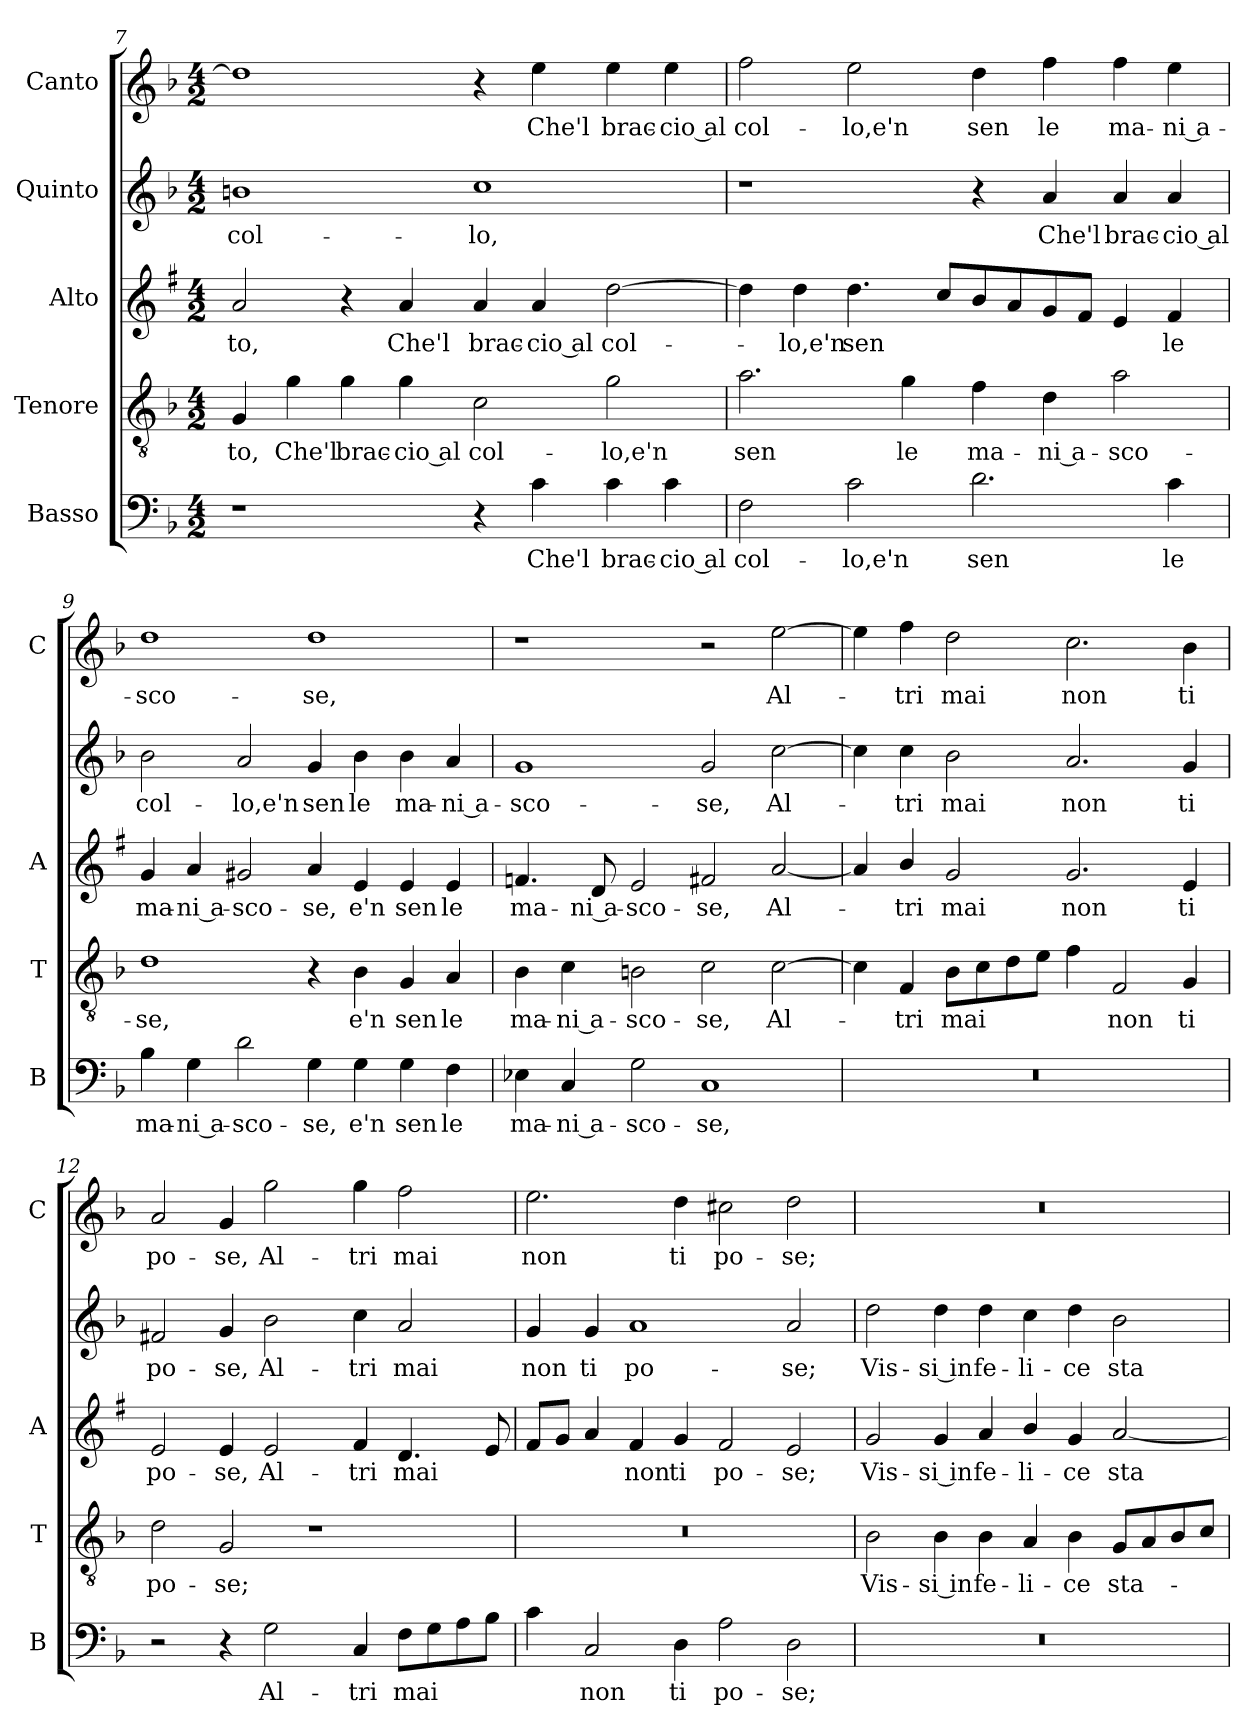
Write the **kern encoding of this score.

**kern	**text	**kern	**text	**kern	**text	**kern	**text	**kern	**text
*part5	*part5	*part4	*part4	*part3	*part3	*part2	*part2	*part1	*part1
*staff5	*staff5	*staff4	*staff4	*staff3	*staff3	*staff2	*staff2	*staff1	*staff1
*I"Basso	*	*I"Tenore	*	*I"Alto	*	*I"Quinto	*	*I"Canto	*
*I'B	*	*I'T	*	*I'A	*	*	*	*I'C	*
*clefF4	*	*clefGv2	*	*clefG2	*	*clefG2	*	*clefG2	*
*	*	*	*	*ITrd1c2	*	*	*	*	*
*k[b-]	*	*k[b-]	*	*k[b-]	*	*k[b-]	*	*k[b-]	*
*F:	*	*F:	*	*F:	*	*F:	*	*F:	*
*M4/2	*	*M4/2	*	*M4/2	*	*M4/2	*	*M4/2	*
=7	=7	=7	=7	=7	=7	=7	=7	=7	=7
!	!	!	!LO:LY:b	!	!LO:LY:b	!	!LO:LY:b	!	!
1r	.	4G/	-to,	2g/	-to,	1bn	col-	1dd]	.
!	!	!	!LO:LY:b	!	!	!	!	!	!
.	.	4g\	Che'l	.	.	.	.	.	.
!	!	!	!LO:LY:b	!	!	!	!	!	!
.	.	4g\	brac-	4r	.	.	.	.	.
!	!	!	!LO:LY:b	!	!LO:LY:b	!	!	!	!
.	.	4g\	-cio al	4g/	Che'l	.	.	.	.
!	!	!	!LO:LY:b	!	!LO:LY:b	!	!LO:LY:b	!	!
4r	.	2c\	col-	4g/	brac-	1cc	-lo,	4r	.
!	!LO:LY:b	!	!	!	!LO:LY:b	!	!	!	!LO:LY:b
4c\	Che'l	.	.	4g/	-cio al	.	.	4ee\	Che'l
!	!LO:LY:b	!	!LO:LY:b	!	!LO:LY:b	!	!	!	!LO:LY:b
4c\	brac-	2g\	-lo,e'n	[2cc\	col-	.	.	4ee\	brac-
!	!LO:LY:b	!	!	!	!	!	!	!	!LO:LY:b
4c\	-cio al	.	.	.	.	.	.	4ee\	-cio al
=8	=8	=8	=8	=8	=8	=8	=8	=8	=8
!	!LO:LY:b	!	!LO:LY:b	!	!	!	!	!	!LO:LY:b
2F\	col-	2.a\	sen	4cc\]	.	1r	.	2ff\	col-
!	!	!	!	!	!LO:LY:b	!	!	!	!
.	.	.	.	4cc\	-lo,e'n	.	.	.	.
!	!LO:LY:b	!	!	!	!LO:LY:b	!	!	!	!LO:LY:b
2c\	-lo,e'n	.	.	4.cc\	sen	.	.	2ee\	-lo,e'n
!	!	!	!LO:LY:b	!	!	!	!	!	!
.	.	4g\	le	.	.	.	.	.	.
.	.	.	.	8b-/L	.	.	.	.	.
!	!LO:LY:b	!	!LO:LY:b	!	!	!	!	!	!LO:LY:b
2.d\	sen	4f\	ma-	8a/	.	4r	.	4dd\	sen
.	.	.	.	8g/	.	.	.	.	.
!	!	!	!LO:LY:b	!	!	!	!LO:LY:b	!	!LO:LY:b
.	.	4d\	-ni a-	8f/	.	4a/	Che'l	4ff\	le
.	.	.	.	8e/J	.	.	.	.	.
!	!	!	!LO:LY:b	!	!	!	!LO:LY:b	!	!LO:LY:b
.	.	2a\	-sco-	4d/	.	4a/	brac-	4ff\	ma-
!	!LO:LY:b	!	!	!	!LO:LY:b	!	!LO:LY:b	!	!LO:LY:b
4c\	le	.	.	4e/	le	4a/	-cio al	4ee\	-ni a-
!!LO:LB:g=z
=9	=9	=9	=9	=9	=9	=9	=9	=9	=9
!	!LO:LY:b	!	!LO:LY:b	!	!LO:LY:b	!	!LO:LY:b	!	!LO:LY:b
4B-\	ma-	1d	-se,	4f/	ma-	2b-\	col-	1dd	-sco-
!	!LO:LY:b	!	!	!	!LO:LY:b	!	!	!	!
4G\	-ni a-	.	.	4g/	-ni a-	.	.	.	.
!	!LO:LY:b	!	!	!	!LO:LY:b	!	!LO:LY:b	!	!
2d\	-sco-	.	.	2f#X/	-sco-	2a/	-lo,e'n	.	.
!	!LO:LY:b	!	!	!	!LO:LY:b	!	!LO:LY:b	!	!LO:LY:b
4G\	-se,	4r	.	4g/	-se,	4g/	sen	1dd	-se,
!	!LO:LY:b	!	!LO:LY:b	!	!LO:LY:b	!	!LO:LY:b	!	!
4G\	e'n	4B-\	e'n	4d/	e'n	4b-\	le	.	.
!	!LO:LY:b	!	!LO:LY:b	!	!LO:LY:b	!	!LO:LY:b	!	!
4G\	sen	4G/	sen	4d/	sen	4b-\	ma-	.	.
!	!LO:LY:b	!	!LO:LY:b	!	!LO:LY:b	!	!LO:LY:b	!	!
4F\	le	4A/	le	4d/	le	4a/	-ni a-	.	.
=10	=10	=10	=10	=10	=10	=10	=10	=10	=10
!	!LO:LY:b	!	!LO:LY:b	!	!LO:LY:b	!	!LO:LY:b	!	!
4E-X\	ma-	4B-\	ma-	4.e-X/	ma-	1g	-sco-	1r	.
!	!LO:LY:b	!	!LO:LY:b	!	!	!	!	!	!
4C/	-ni a-	4c\	-ni a-	.	.	.	.	.	.
!	!	!	!	!	!LO:LY:b	!	!	!	!
.	.	.	.	8c/	-ni a-	.	.	.	.
!	!LO:LY:b	!	!LO:LY:b	!	!LO:LY:b	!	!	!	!
2G\	-sco-	2Bn\	-sco-	2d/	-sco-	.	.	.	.
!	!LO:LY:b	!	!LO:LY:b	!	!LO:LY:b	!	!LO:LY:b	!	!
1C	-se,	2c\	-se,	2en/	-se,	2g/	-se,	2r	.
!	!	!	!LO:LY:b	!	!LO:LY:b	!	!LO:LY:b	!	!LO:LY:b
.	.	[2c\	Al-	[2g/	Al-	[2cc\	Al-	[2ee\	Al-
=11	=11	=11	=11	=11	=11	=11	=11	=11	=11
0r	.	4c\]	.	4g/]	.	4cc\]	.	4ee\]	.
!	!	!	!LO:LY:b	!	!LO:LY:b	!	!LO:LY:b	!	!LO:LY:b
.	.	4F/	-tri	4a/	-tri	4cc\	-tri	4ff\	-tri
!	!	!	!LO:LY:b	!	!LO:LY:b	!	!LO:LY:b	!	!LO:LY:b
.	.	8B-\L	mai	2f/	mai	2b-\	mai	2dd\	mai
.	.	8c\	.	.	.	.	.	.	.
.	.	8d\	.	.	.	.	.	.	.
.	.	8e\J	.	.	.	.	.	.	.
!	!	!	!	!	!LO:LY:b	!	!LO:LY:b	!	!LO:LY:b
.	.	4f\	.	2.f/	non	2.a/	non	2.cc\	non
!	!	!	!LO:LY:b	!	!	!	!	!	!
.	.	2F/	non	.	.	.	.	.	.
!	!	!	!LO:LY:b	!	!LO:LY:b	!	!LO:LY:b	!	!LO:LY:b
.	.	4G/	ti	4d/	ti	4g/	ti	4b-\	ti
=12	=12	=12	=12	=12	=12	=12	=12	=12	=12
!	!	!	!LO:LY:b	!	!LO:LY:b	!	!LO:LY:b	!	!LO:LY:b
2r	.	2d\	po-	2d/	po-	2f#X/	po-	2a/	po-
!	!	!	!LO:LY:b	!	!LO:LY:b	!	!LO:LY:b	!	!LO:LY:b
4r	.	2G/	-se;	4d/	-se,	4g/	-se,	4g/	-se,
!	!LO:LY:b	!	!	!	!LO:LY:b	!	!LO:LY:b	!	!LO:LY:b
2G\	Al-	.	.	2d/	Al-	2b-\	Al-	2gg\	Al-
.	.	1r	.	.	.	.	.	.	.
!	!LO:LY:b	!	!	!	!LO:LY:b	!	!LO:LY:b	!	!LO:LY:b
4C/	-tri	.	.	4e/	-tri	4cc\	-tri	4gg\	-tri
!	!LO:LY:b	!	!	!	!LO:LY:b	!	!LO:LY:b	!	!LO:LY:b
8F\L	mai	.	.	4.c/	mai	2a/	mai	2ff\	mai
8G\	.	.	.	.	.	.	.	.	.
8A\	.	.	.	.	.	.	.	.	.
8B-\J	.	.	.	8d/	.	.	.	.	.
!!LO:PB:g=z
=13	=13	=13	=13	=13	=13	=13	=13	=13	=13
!	!	!	!	!	!	!	!LO:LY:b	!	!LO:LY:b
4c\	.	0r	.	8e/L	.	4g/	non	2.ee\	non
.	.	.	.	8f/J	.	.	.	.	.
!	!LO:LY:b	!	!	!	!	!	!LO:LY:b	!	!
2C/	non	.	.	4g/	.	4g/	ti	.	.
!	!	!	!	!	!LO:LY:b	!	!LO:LY:b	!	!
.	.	.	.	4e/	non	1a	po-	.	.
!	!LO:LY:b	!	!	!	!LO:LY:b	!	!	!	!LO:LY:b
4D\	ti	.	.	4f/	ti	.	.	4dd\	ti
!	!LO:LY:b	!	!	!	!LO:LY:b	!	!	!	!LO:LY:b
2A\	po-	.	.	2e/	po-	.	.	2cc#X\	po-
!	!LO:LY:b	!	!	!	!LO:LY:b	!	!LO:LY:b	!	!LO:LY:b
2D\	-se;	.	.	2d/	-se;	2a/	-se;	2dd\	-se;
=14	=14	=14	=14	=14	=14	=14	=14	=14	=14
!	!	!	!LO:LY:b	!	!LO:LY:b	!	!LO:LY:b	!	!
0r	.	2B-\	Vis-	2f/	Vis-	2dd\	Vis-	0r	.
!	!	!	!LO:LY:b	!	!LO:LY:b	!	!LO:LY:b	!	!
.	.	4B-\	-si in	4f/	-si in	4dd\	-si in	.	.
!	!	!	!LO:LY:b	!	!LO:LY:b	!	!LO:LY:b	!	!
.	.	4B-\	fe-	4g/	fe-	4dd\	fe-	.	.
!	!	!	!LO:LY:b	!	!LO:LY:b	!	!LO:LY:b	!	!
.	.	4A/	-li-	4a/	-li-	4cc\	-li-	.	.
!	!	!	!LO:LY:b	!	!LO:LY:b	!	!LO:LY:b	!	!
.	.	4B-\	-ce	4f/	-ce	4dd\	-ce	.	.
!	!	!	!LO:LY:b	!	!LO:LY:b	!	!LO:LY:b	!	!
.	.	8G/L	sta-	[2g/	sta-	2b-\	sta-	.	.
.	.	8A/	.	.	.	.	.	.	.
.	.	8B-/	.	.	.	.	.	.	.
.	.	8c/J	.	.	.	.	.	.	.
=	=	=	=	=	=	=	=	=	=
*-	*-	*-	*-	*-	*-	*-	*-	*-	*-
